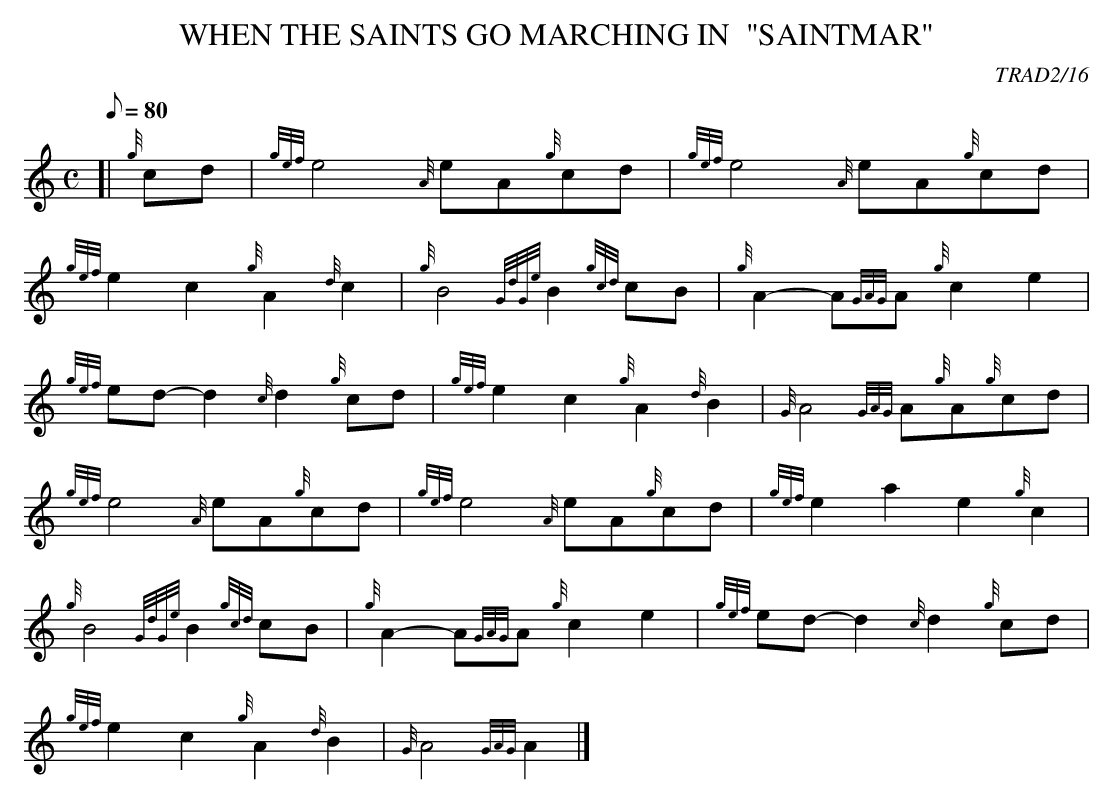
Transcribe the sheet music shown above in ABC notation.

X:1
T:WHEN THE SAINTS GO MARCHING IN  "SAINTMAR"
M:C
L:1/8
Q:80
C:TRAD2/16
K:HP
[| {g}cd | \
{gef}e4{A}eA{g}cd | \
{gef}e4{A}eA{g}cd |
{gef}e2c2{g}A2{d}c2 | \
{g}B4{GdGe}B2{gcd}cB | \
{g}A2-A{GAG}A{g}c2e2 |
{gef}ed-d2{c}d2{g}cd | \
{gef}e2c2{g}A2{d}B2 | \
{G}A4{GAG}A{g}A{g}cd |
{gef}e4{A}eA{g}cd | \
{gef}e4{A}eA{g}cd | \
{gef}e2a2e2{g}c2 |
{g}B4{GdGe}B2{gcd}cB | \
{g}A2-A{GAG}A{g}c2e2 | \
{gef}ed-d2{c}d2{g}cd |
{gef}e2c2{g}A2{d}B2 | \
{G}A4{GAG}A2|]
